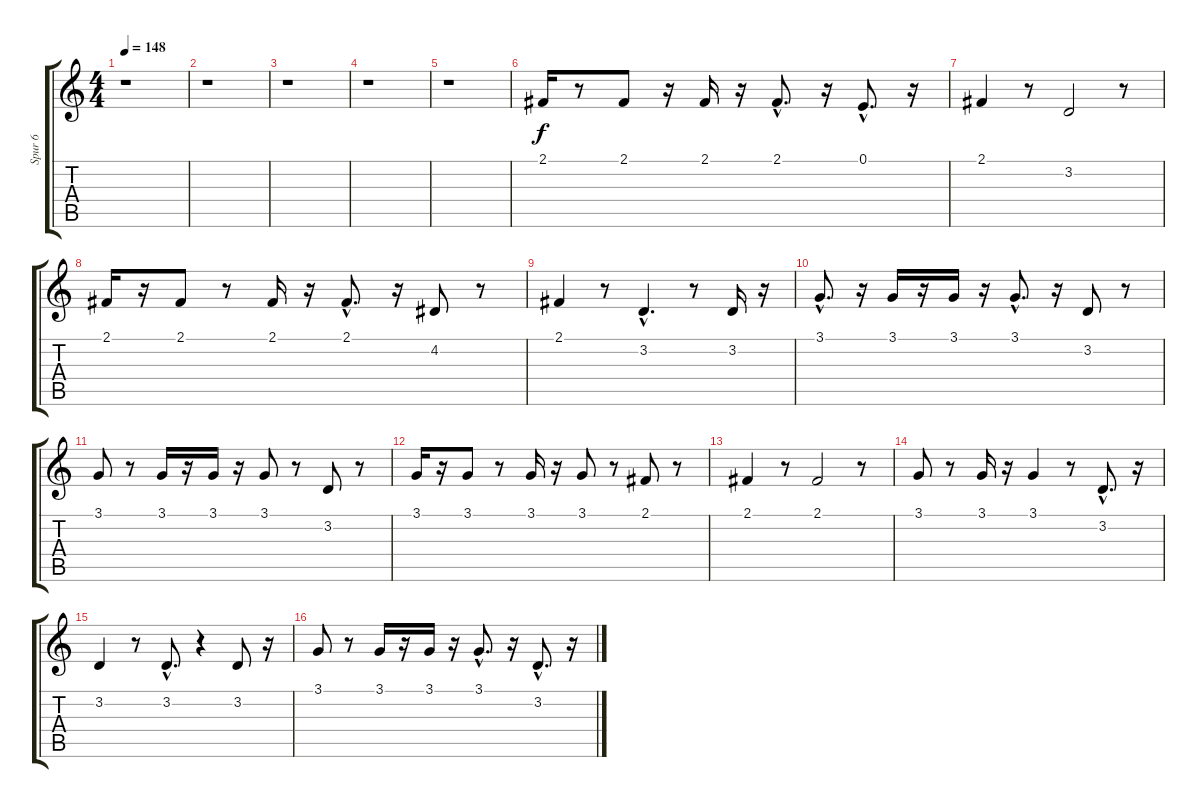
\track ("Spur 6" "Spur 6") {instrument clarinet}
\staff {score tabs}
\tuning (E4 B3 G3 D3 A2 E2) {hide}
\ts (4 4)
\tempo 148
\clef g2
\ks c
r.1{dy f} |
r.1 |
r.1 |
r.1 |
r.1 |
2.1.16 r.8 2.1.8 r.16 2.1.16 r.16 2.1{hac}.8{d} r.16 0.1{hac}.8{d} r.16 |
2.1.4 r.8 3.2.2 r.8 |
2.1.16 r.16 2.1.8 r.8 2.1.16 r.16 2.1{hac}.8{d} r.16 4.2.8 r.8 |
2.1.4 r.8 3.2{hac}.4{d} r.8 3.2.16 r.16 |
3.1{hac}.8{d} r.16 3.1.16 r.16 3.1.16 r.16 3.1{hac}.8{d} r.16 3.2.8 r.8 |
3.1.8 r.8 3.1.16 r.16 3.1.16 r.16 3.1.8 r.8 3.2.8 r.8 |
3.1.16 r.16 3.1.8 r.8 3.1.16 r.16 3.1.8 r.8 2.1.8 r.8 |
2.1.4 r.8 2.1.2 r.8 |
3.1.8 r.8 3.1.16 r.16 3.1.4 r.8 3.2{hac}.8{d} r.16 |
3.2.4 r.8 3.2{hac}.8{d} r.4 3.2.8 r.16 |
3.1.8 r.8 3.1.16 r.16 3.1.16 r.16 3.1{hac}.8{d} r.16 3.2{hac}.8{d} r.16
